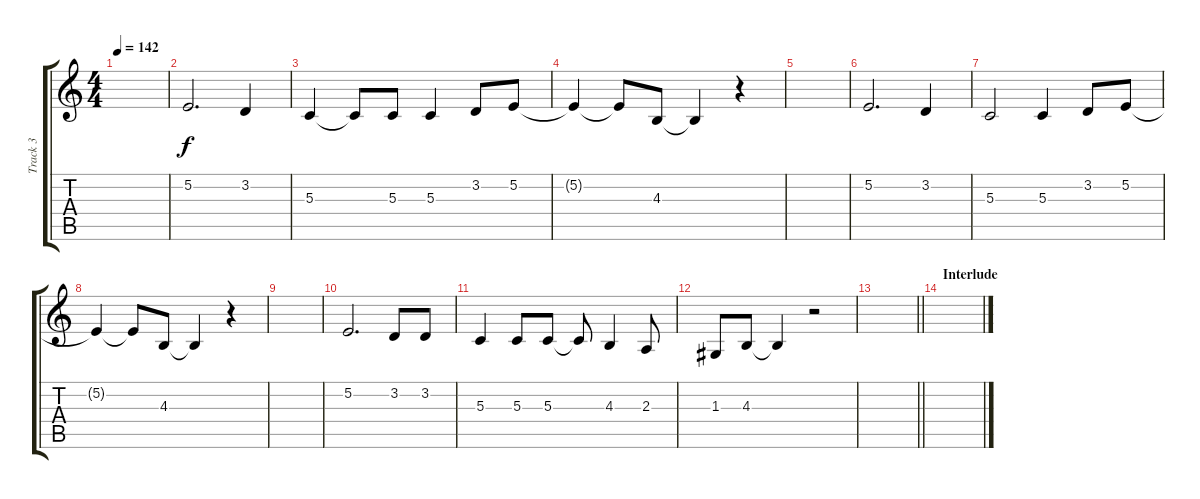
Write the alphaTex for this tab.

\track ("Track 3" "Track 3") {instrument violin}
\staff {score tabs}
\tuning (E4 B3 G3 D3 A2 E2) {hide}
\ts (4 4)
\tempo 142
\clef g2
\ks c
|
5.2.2{d} 3.2.4 |
5.3.4 5.3{t}.8 5.3.8 5.3.4 3.2.8 5.2.8 |
5.2{t}.4 5.2{t}.8 4.3.8 4.3{t}.4 r.4 |
|
5.2.2{d} 3.2.4 |
5.3.2 5.3.4 3.2.8 5.2.8 |
5.2{t}.4 5.2{t}.8 4.3.8 4.3{t}.4 r.4 |
|
5.2.2{d} 3.2.8 3.2.8 |
5.3.4 5.3.8 5.3.8 5.3{t}.8 4.3.4 2.3.8 |
1.3.8 4.3.8 4.3{t}.4 r.2 |
\barLineRight lightlight
|
\section ("" "Interlude")
